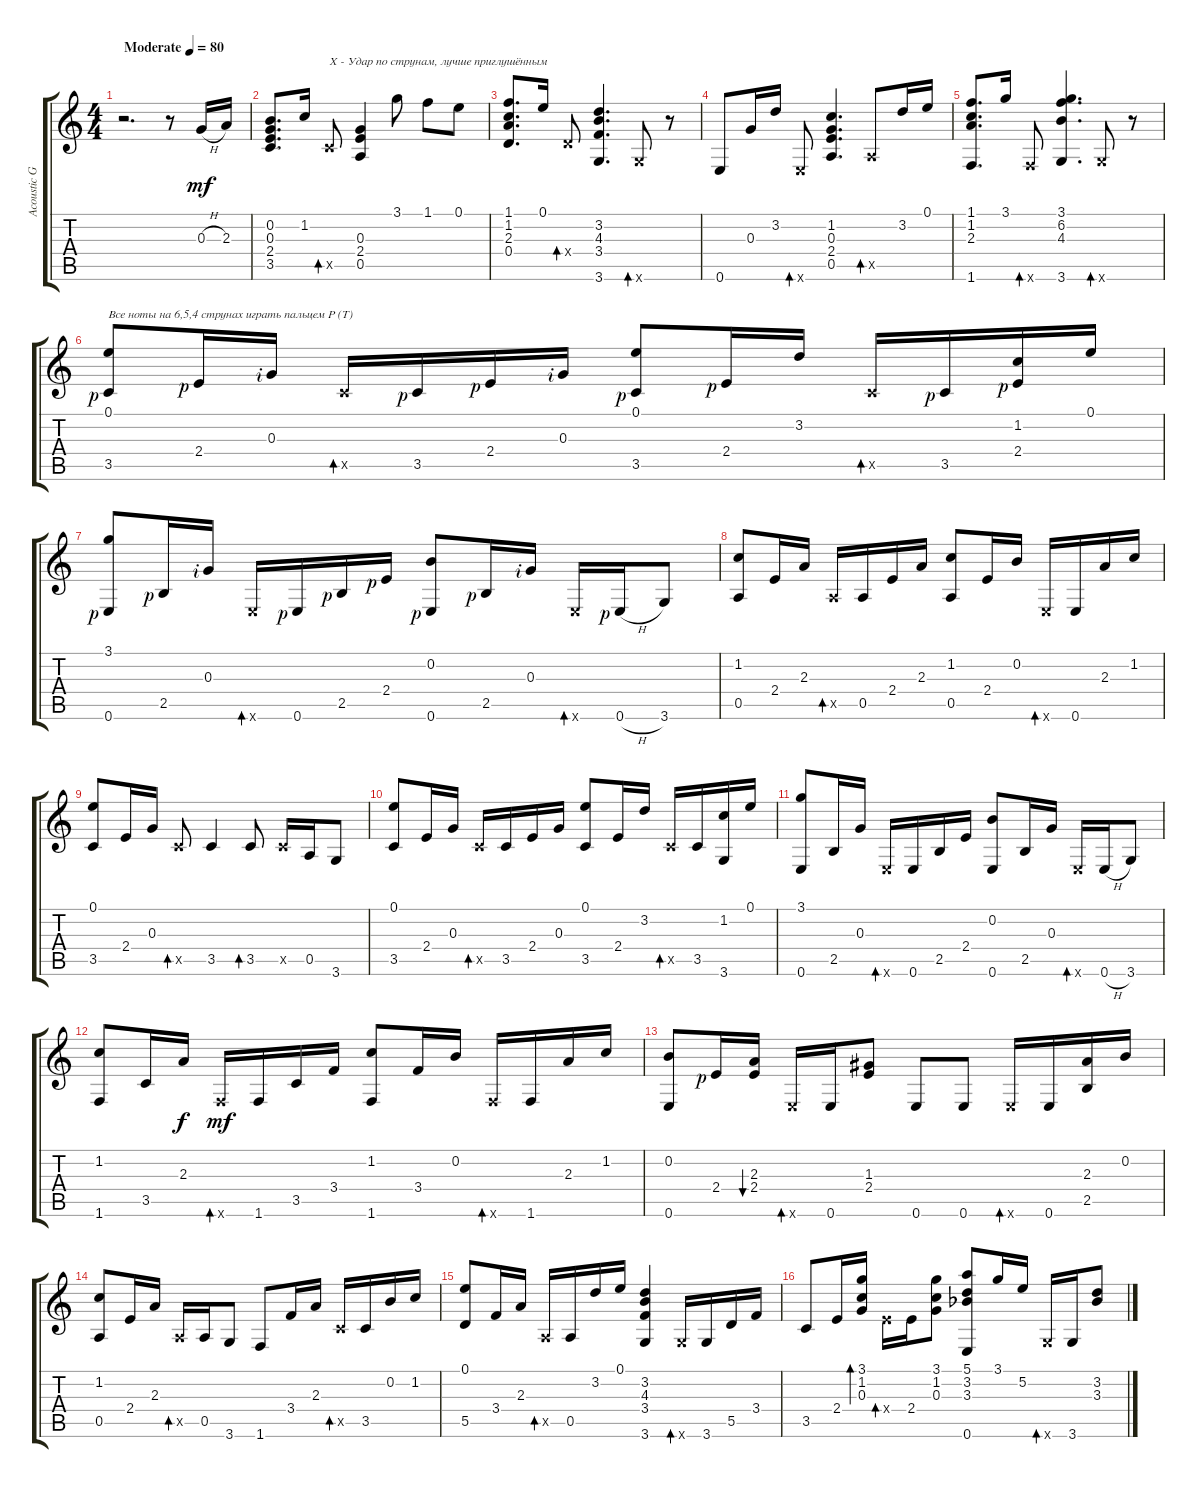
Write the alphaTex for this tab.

\track ("Acoustic Guitar" "Acoustic G") {instrument acousticguitarnylon}
\staff {score tabs}
\tuning (E4 B3 G3 D3 A2 E2) {hide}
\ts (4 4)
\tempo (80 "Moderate")
\clef g2
\ks c
r.2{d dy mf instrument acousticguitarnylon} r.8 0.3{h}.16 2.3.16 |
(0.2 0.3 2.4 3.5).8{d} 1.2.16 3.5{x}.8{bd 60 txt "Х - Удар по струнам, лучше приглушённым"} (0.3 2.4 0.5).4 3.1.8 1.1.8 0.1.8 |
(1.1 1.2 2.3 0.4).8{d} 0.1.16 0.4{x}.8{bd 60} (3.2 4.3 3.4 3.6).4{d} 3.6{x}.8{bd 60} r.8 |
0.6.8 0.3.16 3.2.16 0.6{x}.8{bd 60} (1.2 0.3 2.4 0.5).4{d} 0.5{x}.8{bd 60} 3.2.16 0.1.16 |
(1.1 1.2 2.3 1.6).8{d} 3.1.16 1.6{x}.8{bd 60} (3.1 6.2 4.3 3.6).4{d} 3.6{x}.8{bd 60} r.8 |
(0.1 3.5{rf 1}).8{txt "Все ноты на 6,5,4 струнах играть пальцем P (T)"} 2.4{rf 1}.16 0.3{rf 2}.16 3.5{x}.16{bd 60} 3.5{rf 1}.16 2.4{rf 1}.16 0.3{rf 2}.16 (0.1 3.5{rf 1}).8 2.4{rf 1}.16 3.2.16 3.5{x}.16{bd 60} 3.5{rf 1}.16 (1.2 2.4{rf 1}).16 0.1.16 |
(3.1 0.6{rf 1}).8 2.5{rf 1}.16 0.3{rf 2}.16 0.6{x}.16{bd 60} 0.6{rf 1}.16 2.5{rf 1}.16 2.4{rf 1}.16 (0.2 0.6{rf 1}).8 2.5{rf 1}.16 0.3{rf 2}.16 0.6{x}.16{bd 60} 0.6{h rf 1}.16 3.6.8 |
(1.2 0.5).8 2.4.16 2.3.16 0.5{x}.16{bd 60} 0.5.16 2.4.16 2.3.16 (1.2 0.5).8 2.4.16 0.2.16 0.6{x}.16{bd 60} 0.6.16 2.3.16 1.2.16 |
(0.1 3.5).8 2.4.16 0.3.16 3.5{x}.8{bd 60} 3.5.4 3.5.8{bd 60} 3.5{x}.16 0.5.16 3.6.8 |
(0.1 3.5).8 2.4.16 0.3.16 3.5{x}.16{bd 60} 3.5.16 2.4.16 0.3.16 (0.1 3.5).8 2.4.16 3.2.16 3.5{x}.16{bd 60} 3.5.16 (1.2 3.6).16 0.1.16 |
(3.1 0.6).8 2.5.16 0.3.16 0.6{x}.16{bd 60} 0.6.16 2.5.16 2.4.16 (0.2 0.6).8 2.5.16 0.3.16 0.6{x}.16{bd 60} 0.6{h}.16 3.6.8 |
(1.2 1.6).8 3.5.16 2.3.16{dy f} 1.6{x}.16{bd 60 dy mf} 1.6.16 3.5.16 3.4.16 (1.2 1.6).8 3.4.16 0.2.16 1.6{x}.16{bd 60} 1.6.16 2.3.16 1.2.16 |
(0.2 0.6).8 2.4{rf 1}.16 (2.3 2.4).16{bu 60} 0.6{x}.16{bd 60} 0.6.16 (1.3 2.4).8 0.6.8 0.6.8 0.6{x}.16{bd 60} 0.6.16 (2.3 2.5).16 0.2.16 |
(1.2 0.5).8 2.4.16 2.3.16 0.5{x}.16{bd 60} 0.5.16 3.6.8 1.6.8 3.4.16 2.3.16 3.5{x}.16{bd 60} 3.5.16 0.2.16 1.2.16 |
(0.1 5.5).8 3.4.16 2.3.16 0.5{x}.16{bd 60} 0.5.16 3.2.16 0.1.16 (3.2 4.3 3.4 3.6).4 3.6{x}.16{bd 60} 3.6.16 5.5.16 3.4.16 |
3.5.8 2.4.16 (3.1 1.2 0.3).16{bd 240} 2.4{x}.16{bd 60} 2.4.16 (3.1 1.2 0.3).8 (5.1 3.2 3.3{acc b} 0.6).8 3.1.16 5.2.16 3.6{x}.16{bd 60} 3.6.16 (3.2 3.3{acc b}).8
